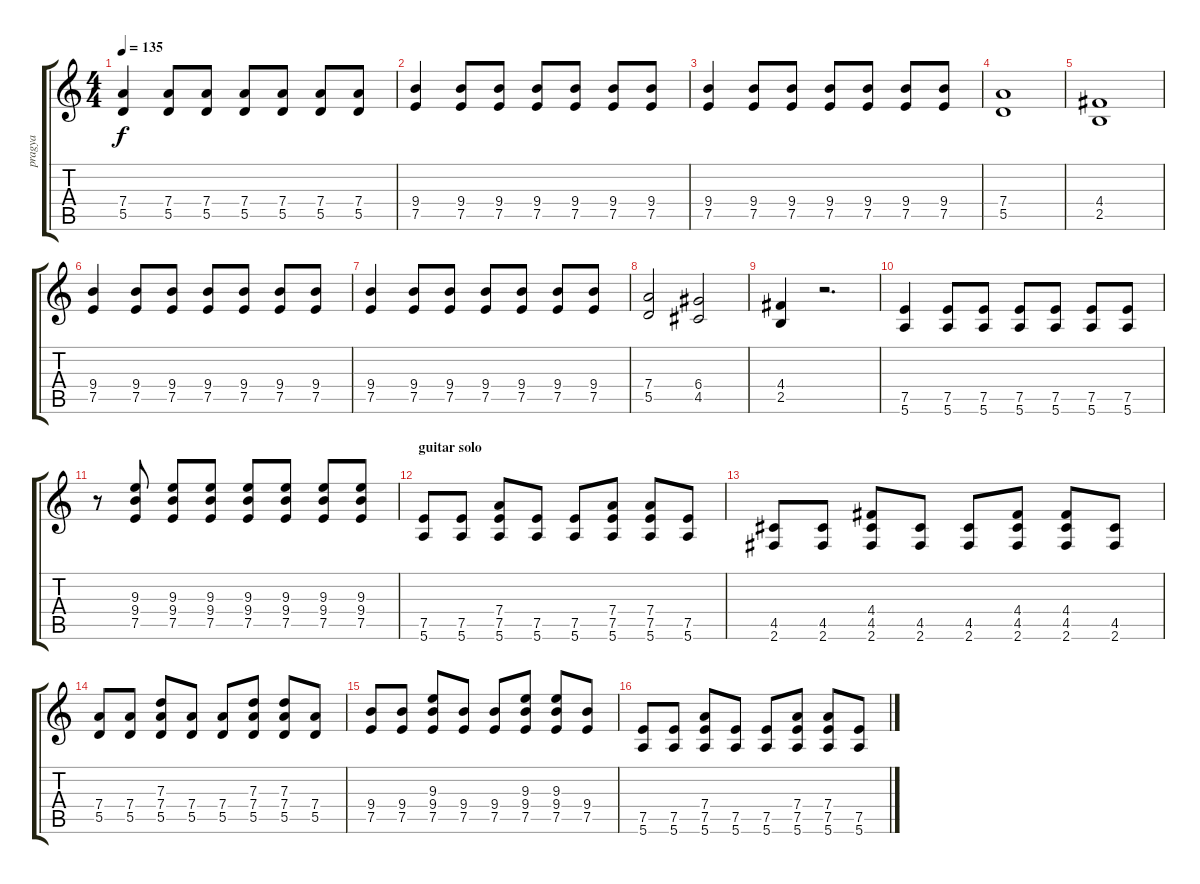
\track ("pragya" "pragya") {instrument overdrivenguitar}
\staff {score tabs}
\tuning (E4 B3 G3 D3 A2 E2) {hide}
\ts (4 4)
\tempo 135
\clef g2
\ks c
(7.4 5.5).4{dy f} (7.4 5.5).8 (7.4 5.5).8 (7.4 5.5).8 (7.4 5.5).8 (7.4 5.5).8 (7.4 5.5).8 |
(9.4 7.5).4 (9.4 7.5).8 (9.4 7.5).8 (9.4 7.5).8 (9.4 7.5).8 (9.4 7.5).8 (9.4 7.5).8 |
(9.4 7.5).4 (9.4 7.5).8 (9.4 7.5).8 (9.4 7.5).8 (9.4 7.5).8 (9.4 7.5).8 (9.4 7.5).8 |
(7.4 5.5).1 |
(4.4 2.5).1 |
(9.4 7.5).4 (9.4 7.5).8 (9.4 7.5).8 (9.4 7.5).8 (9.4 7.5).8 (9.4 7.5).8 (9.4 7.5).8 |
(9.4 7.5).4 (9.4 7.5).8 (9.4 7.5).8 (9.4 7.5).8 (9.4 7.5).8 (9.4 7.5).8 (9.4 7.5).8 |
(7.4 5.5).2 (6.4 4.5).2 |
(4.4 2.5).4 r.2{d} |
(7.5 5.6).4 (7.5 5.6).8 (7.5 5.6).8 (7.5 5.6).8 (7.5 5.6).8 (7.5 5.6).8 (7.5 5.6).8 |
r.8 (9.3 9.4 7.5).8 (9.3 9.4 7.5).8 (9.3 9.4 7.5).8 (9.3 9.4 7.5).8 (9.3 9.4 7.5).8 (9.3 9.4 7.5).8 (9.3 9.4 7.5).8 |
\section ("" "guitar solo")
(7.5 5.6).8 (7.5 5.6).8 (7.4 7.5 5.6).8 (7.5 5.6).8 (7.5 5.6).8 (7.4 7.5 5.6).8 (7.4 7.5 5.6).8 (7.5 5.6).8 |
(4.5 2.6).8 (4.5 2.6).8 (4.4 4.5 2.6).8 (4.5 2.6).8 (4.5 2.6).8 (4.4 4.5 2.6).8 (4.4 4.5 2.6).8 (4.5 2.6).8 |
(7.4 5.5).8 (7.4 5.5).8 (7.3 7.4 5.5).8 (7.4 5.5).8 (7.4 5.5).8 (7.3 7.4 5.5).8 (7.3 7.4 5.5).8 (7.4 5.5).8 |
(9.4 7.5).8 (9.4 7.5).8 (9.3 9.4 7.5).8 (9.4 7.5).8 (9.4 7.5).8 (9.3 9.4 7.5).8 (9.3 9.4 7.5).8 (9.4 7.5).8 |
(7.5 5.6).8 (7.5 5.6).8 (7.4 7.5 5.6).8 (7.5 5.6).8 (7.5 5.6).8 (7.4 7.5 5.6).8 (7.4 7.5 5.6).8 (7.5 5.6).8
